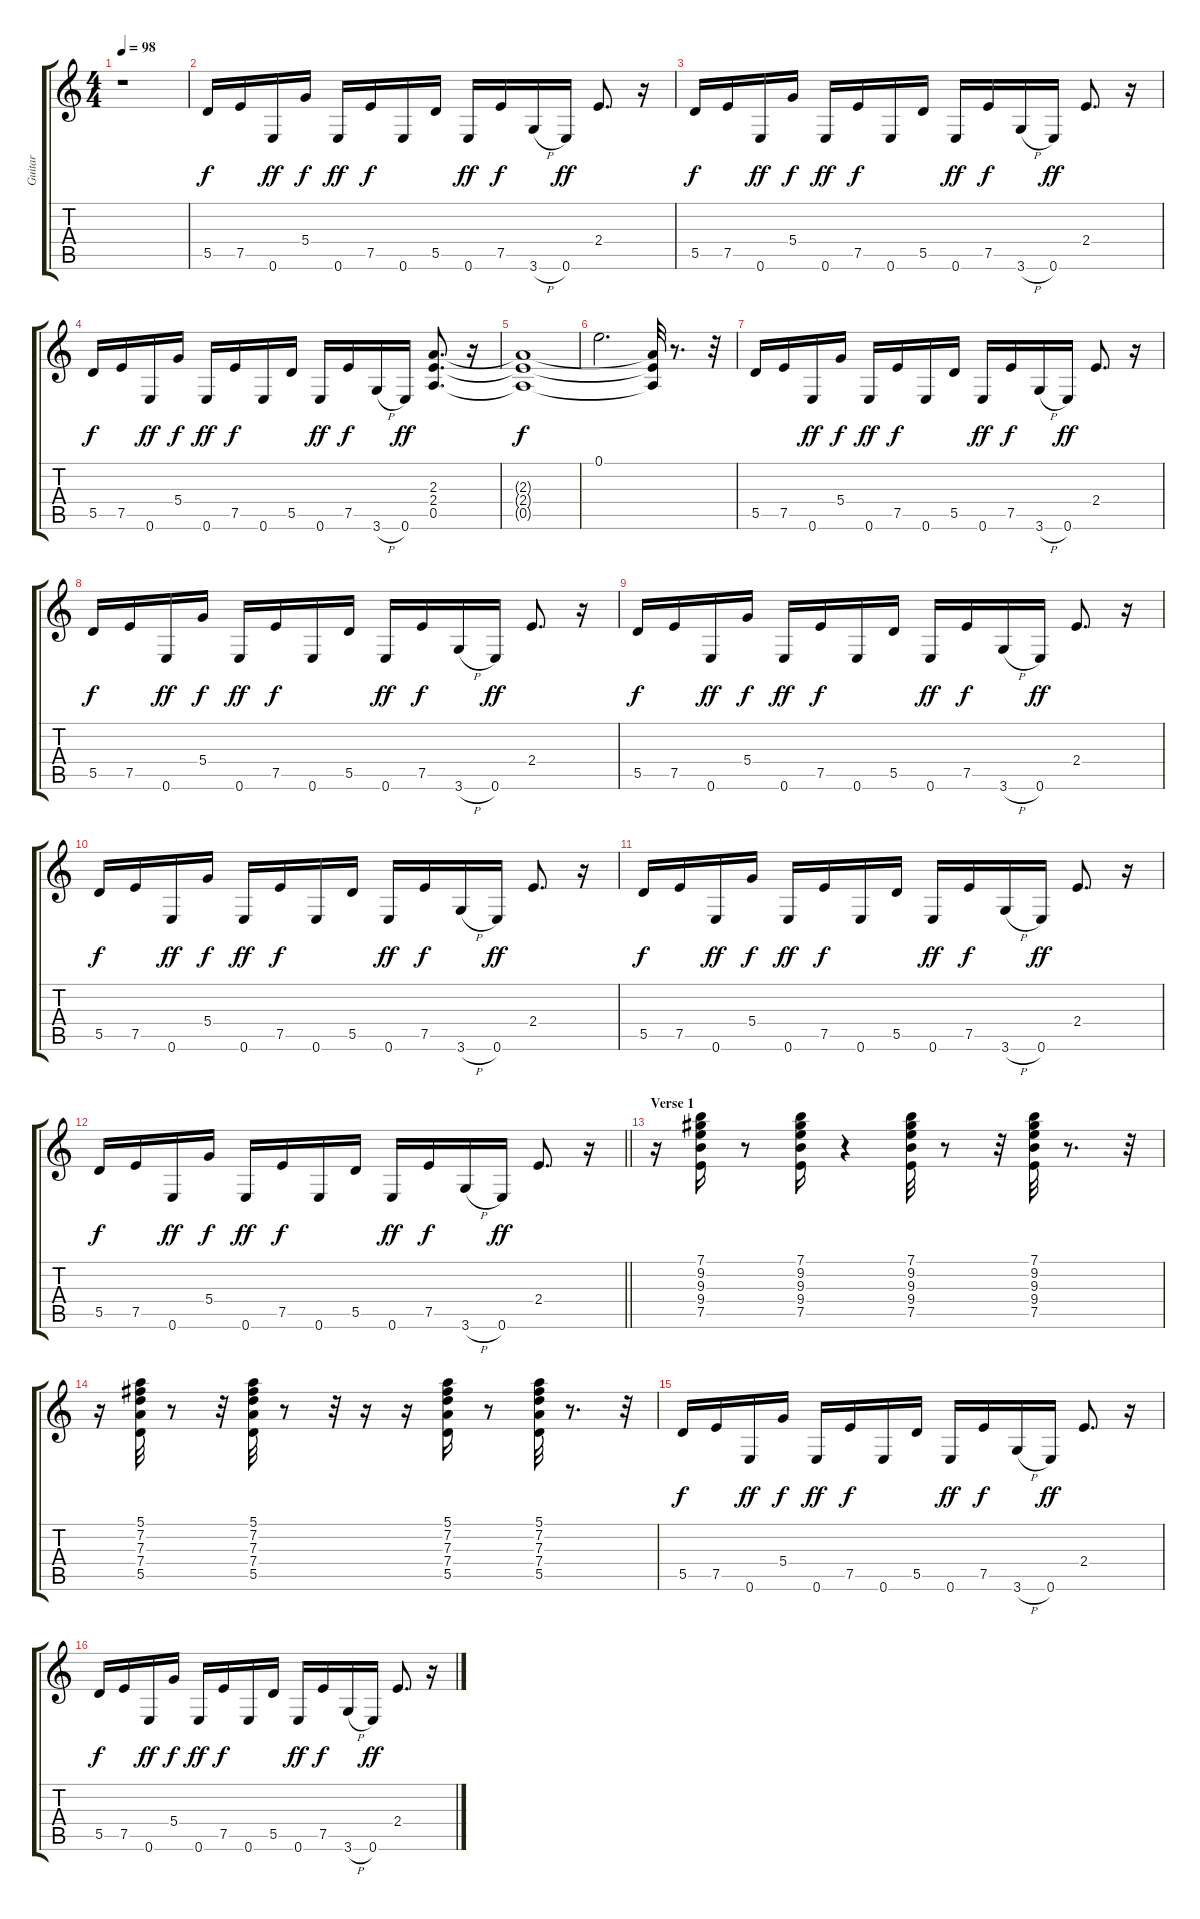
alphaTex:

\track ("Guitar" "Guitar") {instrument distortionguitar}
\staff {score tabs}
\tuning (E4 B3 G3 D3 A2 E2) {hide}
\ts (4 4)
\tempo 98
\clef g2
\ks c
r.1{dy f instrument distortionguitar} |
5.5.16 7.5.16 0.6.16{dy ff} 5.4.16{dy f} 0.6.16{dy ff} 7.5.16{dy f} 0.6.16 5.5.16 0.6.16{dy ff} 7.5.16{dy f} 3.6{h}.16{volume 9} 0.6.16{dy ff} 2.4.8{d} r.16 |
5.5.16{dy f} 7.5.16 0.6.16{dy ff} 5.4.16{dy f} 0.6.16{dy ff} 7.5.16{dy f} 0.6.16 5.5.16 0.6.16{dy ff} 7.5.16{dy f} 3.6{h}.16{volume 9} 0.6.16{dy ff} 2.4.8{d} r.16 |
5.5.16{dy f} 7.5.16 0.6.16{dy ff} 5.4.16{dy f} 0.6.16{dy ff} 7.5.16{dy f} 0.6.16 5.5.16 0.6.16{dy ff} 7.5.16{dy f} 3.6{h}.16{volume 9} 0.6.16{dy ff} (2.3 2.4 0.5).8{d} r.16 |
(2.3{t} 2.4{t} 0.5{t}).1{dy f} |
0.1.2{d} (2.3{t} 2.4{t} 0.5{t}).32 r.8{d} r.32 |
5.5.16 7.5.16 0.6.16{dy ff} 5.4.16{dy f} 0.6.16{dy ff} 7.5.16{dy f} 0.6.16 5.5.16 0.6.16{dy ff} 7.5.16{dy f} 3.6{h}.16{volume 9} 0.6.16{dy ff} 2.4.8{d} r.16 |
5.5.16{dy f} 7.5.16 0.6.16{dy ff} 5.4.16{dy f} 0.6.16{dy ff} 7.5.16{dy f} 0.6.16 5.5.16 0.6.16{dy ff} 7.5.16{dy f} 3.6{h}.16{volume 9} 0.6.16{dy ff} 2.4.8{d} r.16 |
5.5.16{dy f} 7.5.16 0.6.16{dy ff} 5.4.16{dy f} 0.6.16{dy ff} 7.5.16{dy f} 0.6.16 5.5.16 0.6.16{dy ff} 7.5.16{dy f} 3.6{h}.16{volume 9} 0.6.16{dy ff} 2.4.8{d} r.16 |
5.5.16{dy f} 7.5.16 0.6.16{dy ff} 5.4.16{dy f} 0.6.16{dy ff} 7.5.16{dy f} 0.6.16 5.5.16 0.6.16{dy ff} 7.5.16{dy f} 3.6{h}.16{volume 9} 0.6.16{dy ff} 2.4.8{d} r.16 |
5.5.16{dy f} 7.5.16 0.6.16{dy ff} 5.4.16{dy f} 0.6.16{dy ff} 7.5.16{dy f} 0.6.16 5.5.16 0.6.16{dy ff} 7.5.16{dy f} 3.6{h}.16{volume 9} 0.6.16{dy ff} 2.4.8{d} r.16 |
\barLineRight lightlight
5.5.16{dy f} 7.5.16 0.6.16{dy ff} 5.4.16{dy f} 0.6.16{dy ff} 7.5.16{dy f} 0.6.16 5.5.16 0.6.16{dy ff} 7.5.16{dy f} 3.6{h}.16{volume 9} 0.6.16{dy ff} 2.4.8{d} r.16 |
\section ("" "Verse 1")
r.16 (7.1 9.2 9.3 9.4 7.5).16{volume 9} r.8 (7.1 9.2 9.3 9.4 7.5).16{volume 8} r.4 (7.1 9.2 9.3 9.4 7.5).32{volume 9} r.8 r.32 (7.1 9.2 9.3 9.4 7.5).32{volume 9} r.8{d} r.32 |
r.16 (5.1 7.2 7.3 7.4 5.5).32 r.8 r.32 (5.1 7.2 7.3 7.4 5.5).32 r.8 r.32 r.16 r.16 (5.1 7.2 7.3 7.4 5.5).16 r.8 (5.1 7.2 7.3 7.4 5.5).32 r.8{d} r.32 |
5.5.16{dy f} 7.5.16 0.6.16{dy ff} 5.4.16{dy f} 0.6.16{dy ff} 7.5.16{dy f} 0.6.16 5.5.16 0.6.16{dy ff} 7.5.16{dy f} 3.6{h}.16{volume 9} 0.6.16{dy ff} 2.4.8{d} r.16 |
5.5.16{dy f} 7.5.16 0.6.16{dy ff} 5.4.16{dy f} 0.6.16{dy ff} 7.5.16{dy f} 0.6.16 5.5.16 0.6.16{dy ff} 7.5.16{dy f} 3.6{h}.16{volume 9} 0.6.16{dy ff} 2.4.8{d} r.16
